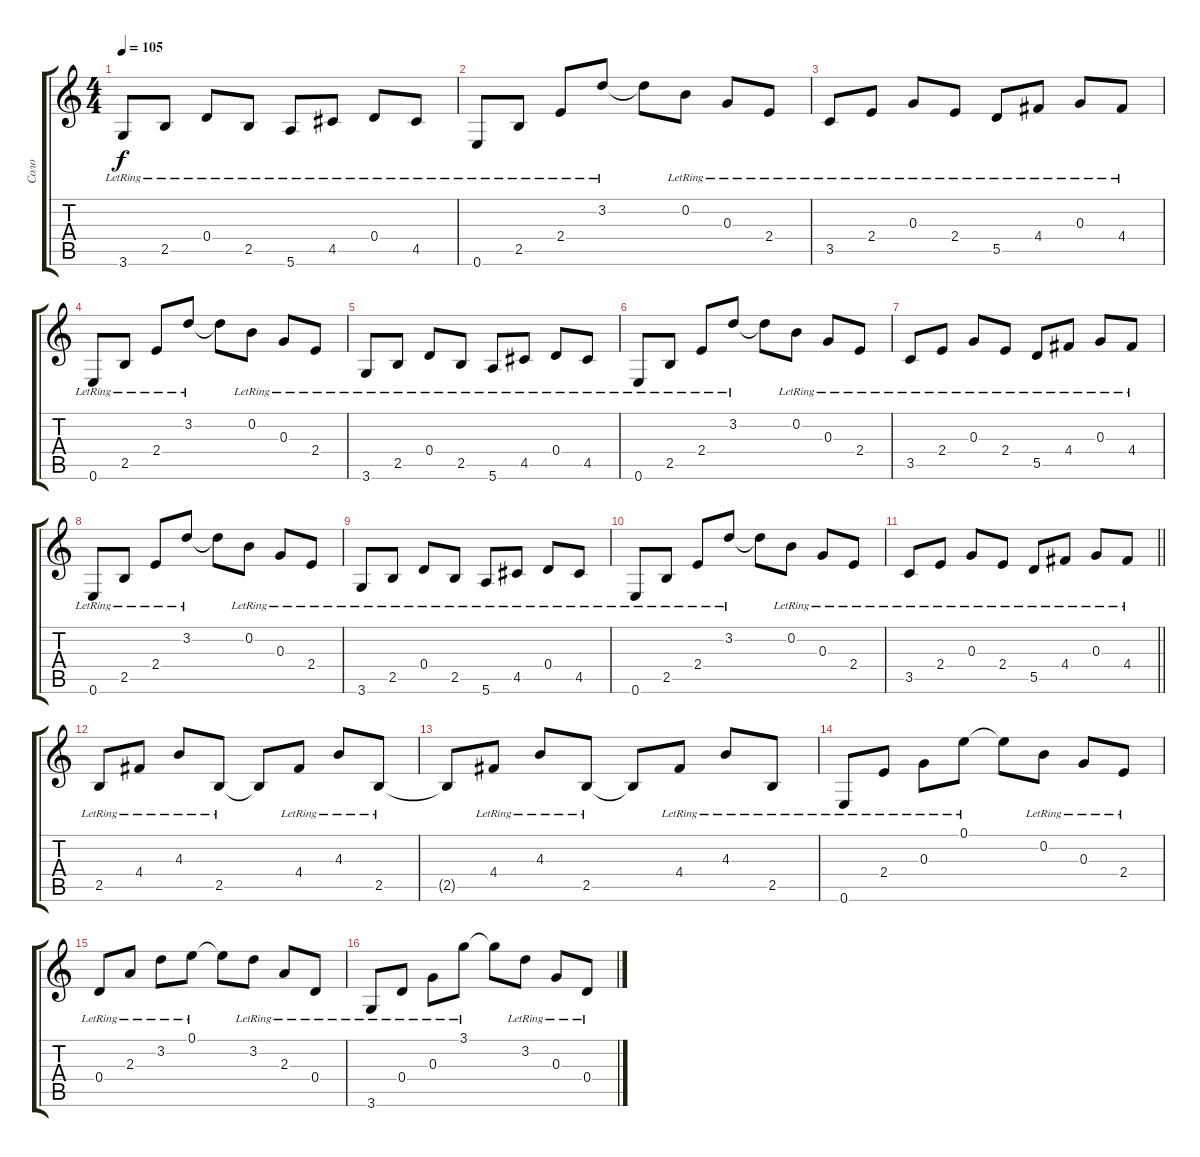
\track ("Соло" "Соло") {instrument electricguitarjazz}
\staff {score tabs}
\tuning (E4 B3 G3 D3 A2 E2) {hide}
\ts (4 4)
\tempo 105
\clef g2
\ks c
3.6{lr}.8{dy f} 2.5{lr}.8 0.4{lr}.8 2.5{lr}.8 5.6{lr}.8 4.5{lr}.8 0.4{lr}.8 4.5{lr}.8 |
0.6{lr}.8 2.5{lr}.8 2.4{lr}.8 3.2{lr}.8 3.2{t}.8 0.2{lr}.8 0.3{lr}.8 2.4{lr}.8 |
3.5{lr}.8 2.4{lr}.8 0.3{lr}.8 2.4{lr}.8 5.5{lr}.8 4.4{lr}.8 0.3{lr}.8 4.4{lr}.8 |
0.6{lr}.8 2.5{lr}.8 2.4{lr}.8 3.2{lr}.8 3.2{t}.8 0.2{lr}.8 0.3{lr}.8 2.4{lr}.8 |
3.6{lr}.8 2.5{lr}.8 0.4{lr}.8 2.5{lr}.8 5.6{lr}.8 4.5{lr}.8 0.4{lr}.8 4.5{lr}.8 |
0.6{lr}.8 2.5{lr}.8 2.4{lr}.8 3.2{lr}.8 3.2{t}.8 0.2{lr}.8 0.3{lr}.8 2.4{lr}.8 |
3.5{lr}.8 2.4{lr}.8 0.3{lr}.8 2.4{lr}.8 5.5{lr}.8 4.4{lr}.8 0.3{lr}.8 4.4{lr}.8 |
0.6{lr}.8 2.5{lr}.8 2.4{lr}.8 3.2{lr}.8 3.2{t}.8 0.2{lr}.8 0.3{lr}.8 2.4{lr}.8 |
3.6{lr}.8 2.5{lr}.8 0.4{lr}.8 2.5{lr}.8 5.6{lr}.8 4.5{lr}.8 0.4{lr}.8 4.5{lr}.8 |
0.6{lr}.8 2.5{lr}.8 2.4{lr}.8 3.2{lr}.8 3.2{t}.8 0.2{lr}.8 0.3{lr}.8 2.4{lr}.8 |
\barLineRight lightlight
3.5{lr}.8 2.4{lr}.8 0.3{lr}.8 2.4{lr}.8 5.5{lr}.8 4.4{lr}.8 0.3{lr}.8 4.4{lr}.8 |
2.5{lr}.8 4.4{lr}.8 4.3{lr}.8 2.5{lr}.8 2.5{t}.8 4.4{lr}.8 4.3{lr}.8 2.5{lr}.8 |
2.5{t}.8 4.4{lr}.8 4.3{lr}.8 2.5{lr}.8 2.5{t}.8 4.4{lr}.8 4.3{lr}.8 2.5{lr}.8 |
0.6{lr}.8 2.4{lr}.8 0.3{lr}.8 0.1{lr}.8 0.1{t}.8 0.2{lr}.8 0.3{lr}.8 2.4{lr}.8 |
0.4{lr}.8 2.3{lr}.8 3.2{lr}.8 0.1{lr}.8 0.1{t}.8 3.2{lr}.8 2.3{lr}.8 0.4{lr}.8 |
3.6{lr}.8 0.4{lr}.8 0.3{lr}.8 3.1{lr}.8 3.1{t}.8 3.2{lr}.8 0.3{lr}.8 0.4{lr}.8
